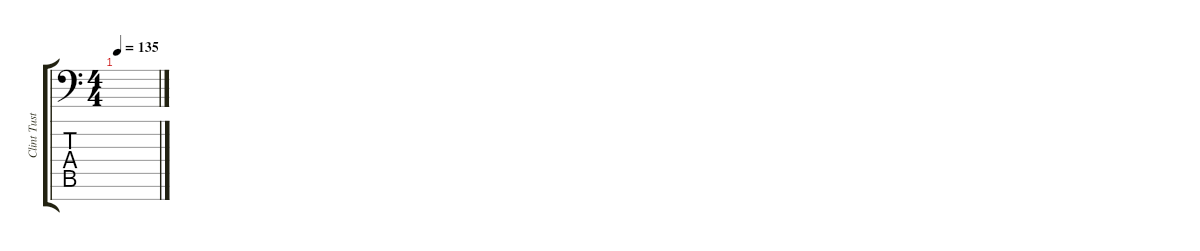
\track ("Clint Tustin" "Clint Tust") {instrument overdrivenguitar}
\staff {score tabs}
\tuning (B3 Gb3 D3 A2 E2 B1 E1) {hide}
\ts (4 4)
\tempo 135
\clef f4
\ks c
